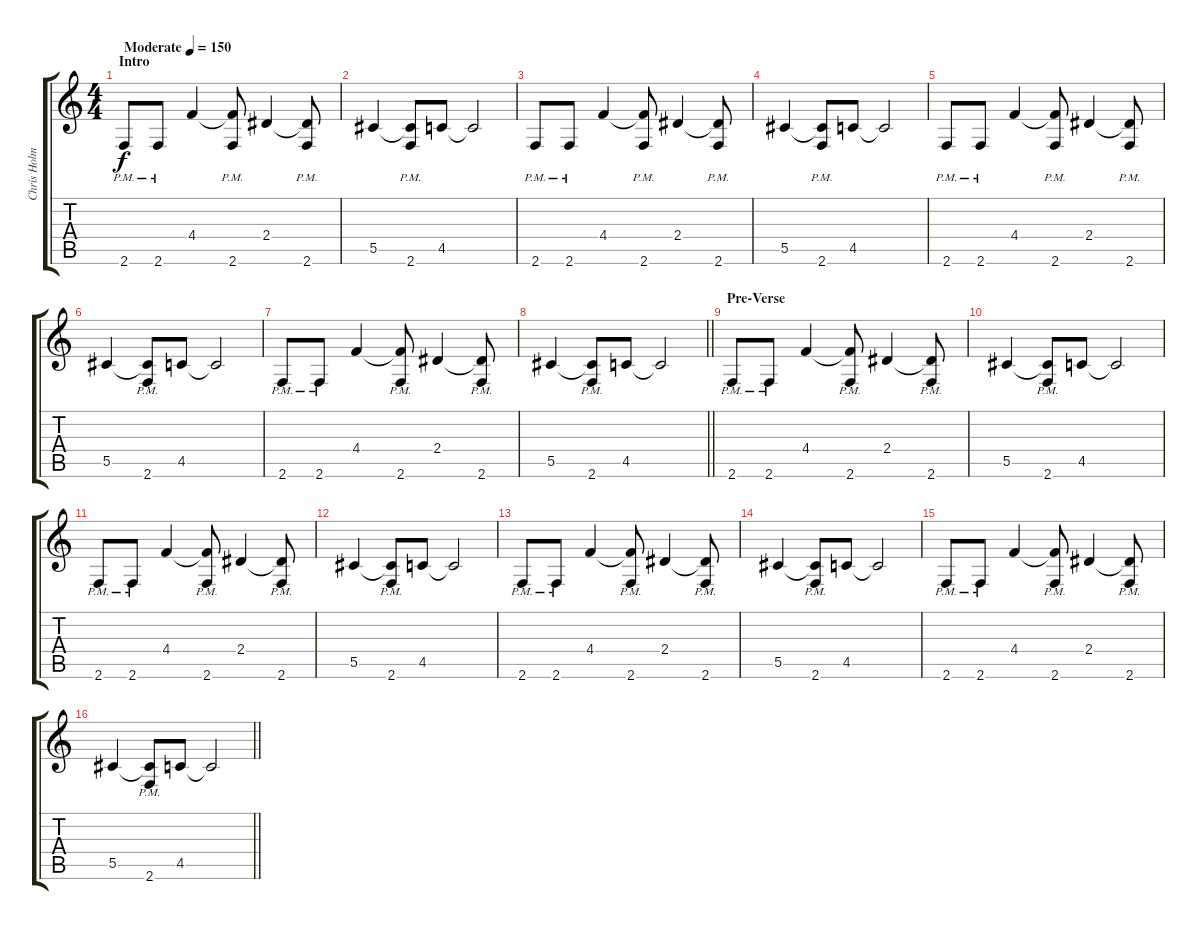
\track ("Chris Holmes (rythm)" "Chris Holm") {instrument distortionguitar}
\staff {score tabs}
\tuning (Eb4 Bb3 Gb3 Db3 Ab2 Eb2) {hide}
\ts (4 4)
\section ("" "Intro")
\tempo (150 "Moderate")
\clef g2
\ks c
2.6{pm}.8{dy f instrument distortionguitar} 2.6{pm}.8 4.4.4 (4.4{t} 2.6{pm}).8 2.4.4 (2.4{t} 2.6{pm}).8 |
5.5.4 (5.5{t} 2.6{pm}).8 4.5.8 4.5{t}.2 |
2.6{pm}.8 2.6{pm}.8 4.4.4 (4.4{t} 2.6{pm}).8 2.4.4 (2.4{t} 2.6{pm}).8 |
5.5.4 (5.5{t} 2.6{pm}).8 4.5.8 4.5{t}.2 |
2.6{pm}.8 2.6{pm}.8 4.4.4 (4.4{t} 2.6{pm}).8 2.4.4 (2.4{t} 2.6{pm}).8 |
5.5.4 (5.5{t} 2.6{pm}).8 4.5.8 4.5{t}.2 |
2.6{pm}.8 2.6{pm}.8 4.4.4 (4.4{t} 2.6{pm}).8 2.4.4 (2.4{t} 2.6{pm}).8 |
\barLineRight lightlight
5.5.4 (5.5{t} 2.6{pm}).8 4.5.8 4.5{t}.2 |
\section ("" "Pre-Verse")
2.6{pm}.8 2.6{pm}.8 4.4.4 (4.4{t} 2.6{pm}).8 2.4.4 (2.4{t} 2.6{pm}).8 |
5.5.4 (5.5{t} 2.6{pm}).8 4.5.8 4.5{t}.2 |
2.6{pm}.8 2.6{pm}.8 4.4.4 (4.4{t} 2.6{pm}).8 2.4.4 (2.4{t} 2.6{pm}).8 |
5.5.4 (5.5{t} 2.6{pm}).8 4.5.8 4.5{t}.2 |
2.6{pm}.8 2.6{pm}.8 4.4.4 (4.4{t} 2.6{pm}).8 2.4.4 (2.4{t} 2.6{pm}).8 |
5.5.4 (5.5{t} 2.6{pm}).8 4.5.8 4.5{t}.2 |
2.6{pm}.8 2.6{pm}.8 4.4.4 (4.4{t} 2.6{pm}).8 2.4.4 (2.4{t} 2.6{pm}).8 |
\barLineRight lightlight
5.5.4 (5.5{t} 2.6{pm}).8 4.5.8 4.5{t}.2
